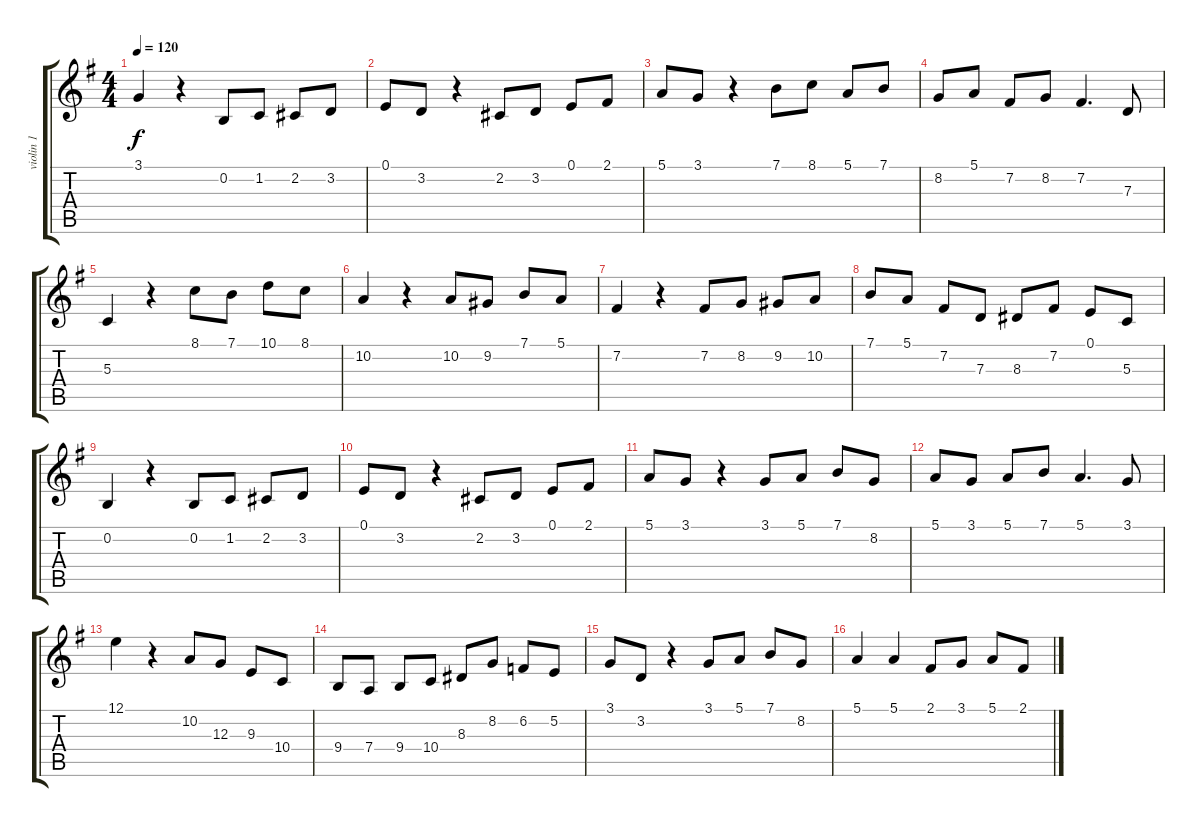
\track ("violin 1" "violin 1") {solo instrument violin}
\staff {score tabs}
\tuning (E4 B3 G3 D3 A2 E2) {hide}
\ts (4 4)
\tempo 120
\clef g2
\ks g
3.1.4{dy f} r.4 0.2.8 1.2.8 2.2.8 3.2.8 |
0.1.8 3.2.8 r.4 2.2.8 3.2.8 0.1.8 2.1.8 |
5.1.8 3.1.8 r.4 7.1.8 8.1.8 5.1.8 7.1.8 |
8.2.8 5.1.8 7.2.8 8.2.8 7.2.4{d} 7.3.8 |
5.3.4 r.4 8.1.8 7.1.8 10.1.8 8.1.8 |
10.2.4 r.4 10.2.8 9.2.8 7.1.8 5.1.8 |
7.2.4 r.4 7.2.8 8.2.8 9.2.8 10.2.8 |
7.1.8 5.1.8 7.2.8 7.3.8 8.3.8 7.2.8 0.1.8 5.3.8 |
0.2.4 r.4 0.2.8 1.2.8 2.2.8 3.2.8 |
0.1.8 3.2.8 r.4 2.2.8 3.2.8 0.1.8 2.1.8 |
5.1.8 3.1.8 r.4 3.1.8 5.1.8 7.1.8 8.2.8 |
5.1.8 3.1.8 5.1.8 7.1.8 5.1.4{d} 3.1.8 |
12.1.4 r.4 10.2.8 12.3.8 9.3.8 10.4.8 |
9.4.8 7.4.8 9.4.8 10.4.8 8.3.8 8.2.8 6.2.8 5.2.8 |
3.1.8 3.2.8 r.4 3.1.8 5.1.8 7.1.8 8.2.8 |
5.1.4 5.1.4 2.1.8 3.1.8 5.1.8 2.1.8
